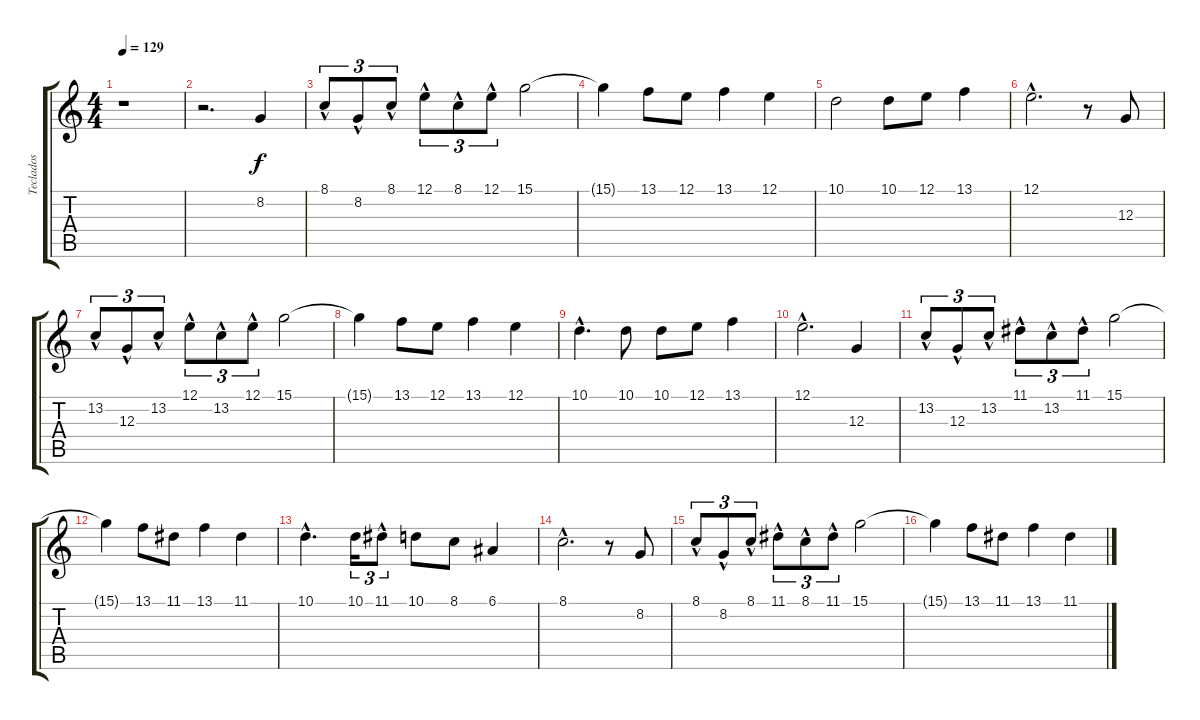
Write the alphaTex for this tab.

\track ("Teclados" "Teclados") {instrument lead2sawtooth}
\staff {score tabs}
\tuning (E4 B3 G3 D3 A2 E2) {hide}
\ts (4 4)
\tempo 129
\clef g2
\ks c
r.1{dy f} |
r.2{d} 8.2.4 |
8.1{hac}.8{tu (3 2)} 8.2{hac}.8{tu (3 2)} 8.1{hac}.8{tu (3 2)} 12.1{hac}.8{tu (3 2)} 8.1{hac}.8{tu (3 2)} 12.1{hac}.8{tu (3 2)} 15.1.2 |
15.1{t}.4 13.1.8 12.1.8 13.1.4 12.1.4 |
10.1.2 10.1.8 12.1.8 13.1.4 |
12.1{hac}.2{d} r.8 12.3.8 |
13.2{hac}.8{tu (3 2)} 12.3{hac}.8{tu (3 2)} 13.2{hac}.8{tu (3 2)} 12.1{hac}.8{tu (3 2)} 13.2{hac}.8{tu (3 2)} 12.1{hac}.8{tu (3 2)} 15.1.2 |
15.1{t}.4 13.1.8 12.1.8 13.1.4 12.1.4 |
10.1{hac}.4{d} 10.1.8 10.1.8 12.1.8 13.1.4 |
12.1{hac}.2{d} 12.3.4 |
13.2{hac}.8{tu (3 2)} 12.3{hac}.8{tu (3 2)} 13.2{hac}.8{tu (3 2)} 11.1{hac}.8{tu (3 2)} 13.2{hac}.8{tu (3 2)} 11.1{hac}.8{tu (3 2)} 15.1.2 |
15.1{t}.4 13.1.8 11.1.8 13.1.4 11.1.4 |
10.1{hac}.4{d} 10.1.16{tu (3 2)} 11.1{hac}.8{tu (3 2)} 10.1.8 8.1.8 6.1.4 |
8.1{hac}.2{d} r.8 8.2.8 |
8.1{hac}.8{tu (3 2)} 8.2{hac}.8{tu (3 2)} 8.1{hac}.8{tu (3 2)} 11.1{hac}.8{tu (3 2)} 8.1{hac}.8{tu (3 2)} 11.1{hac}.8{tu (3 2)} 15.1.2 |
15.1{t}.4 13.1.8 11.1.8 13.1.4 11.1.4
